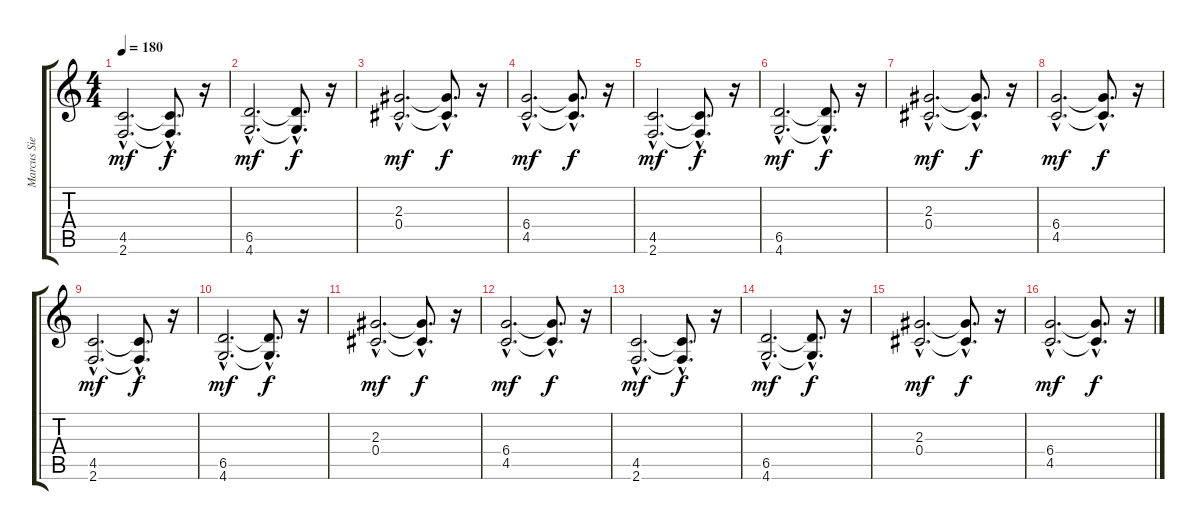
\track ("Marcus Siepen" "Marcus Sie") {instrument distortionguitar}
\staff {score tabs}
\tuning (Eb4 Bb3 Gb3 Db3 Ab2 Eb2) {hide}
\ts (4 4)
\tempo 180
\clef g2
\ks c
(4.5{hac} 2.6{hac}).2{d dy mf} (4.5{hac t} 2.6{hac t}).8{d dy f} r.16 |
(6.5{hac} 4.6{hac}).2{d dy mf} (6.5{hac t} 4.6{hac t}).8{d dy f} r.16 |
(2.3{hac} 0.4{hac}).2{d dy mf} (2.3{hac t} 0.4{hac t}).8{d dy f} r.16 |
(6.4{hac} 4.5{hac}).2{d dy mf} (6.4{hac t} 4.5{hac t}).8{d dy f} r.16 |
(4.5{hac} 2.6{hac}).2{d dy mf} (4.5{hac t} 2.6{hac t}).8{d dy f} r.16 |
(6.5{hac} 4.6{hac}).2{d dy mf} (6.5{hac t} 4.6{hac t}).8{d dy f} r.16 |
(2.3{hac} 0.4{hac}).2{d dy mf} (2.3{hac t} 0.4{hac t}).8{d dy f} r.16 |
(6.4{hac} 4.5{hac}).2{d dy mf} (6.4{hac t} 4.5{hac t}).8{d dy f} r.16 |
(4.5{hac} 2.6{hac}).2{d dy mf} (4.5{hac t} 2.6{hac t}).8{d dy f} r.16 |
(6.5{hac} 4.6{hac}).2{d dy mf} (6.5{hac t} 4.6{hac t}).8{d dy f} r.16 |
(2.3{hac} 0.4{hac}).2{d dy mf} (2.3{hac t} 0.4{hac t}).8{d dy f} r.16 |
(6.4{hac} 4.5{hac}).2{d dy mf} (6.4{hac t} 4.5{hac t}).8{d dy f} r.16 |
(4.5{hac} 2.6{hac}).2{d dy mf} (4.5{hac t} 2.6{hac t}).8{d dy f} r.16 |
(6.5{hac} 4.6{hac}).2{d dy mf} (6.5{hac t} 4.6{hac t}).8{d dy f} r.16 |
(2.3{hac} 0.4{hac}).2{d dy mf} (2.3{hac t} 0.4{hac t}).8{d dy f} r.16 |
(6.4{hac} 4.5{hac}).2{d dy mf} (6.4{hac t} 4.5{hac t}).8{d dy f} r.16
